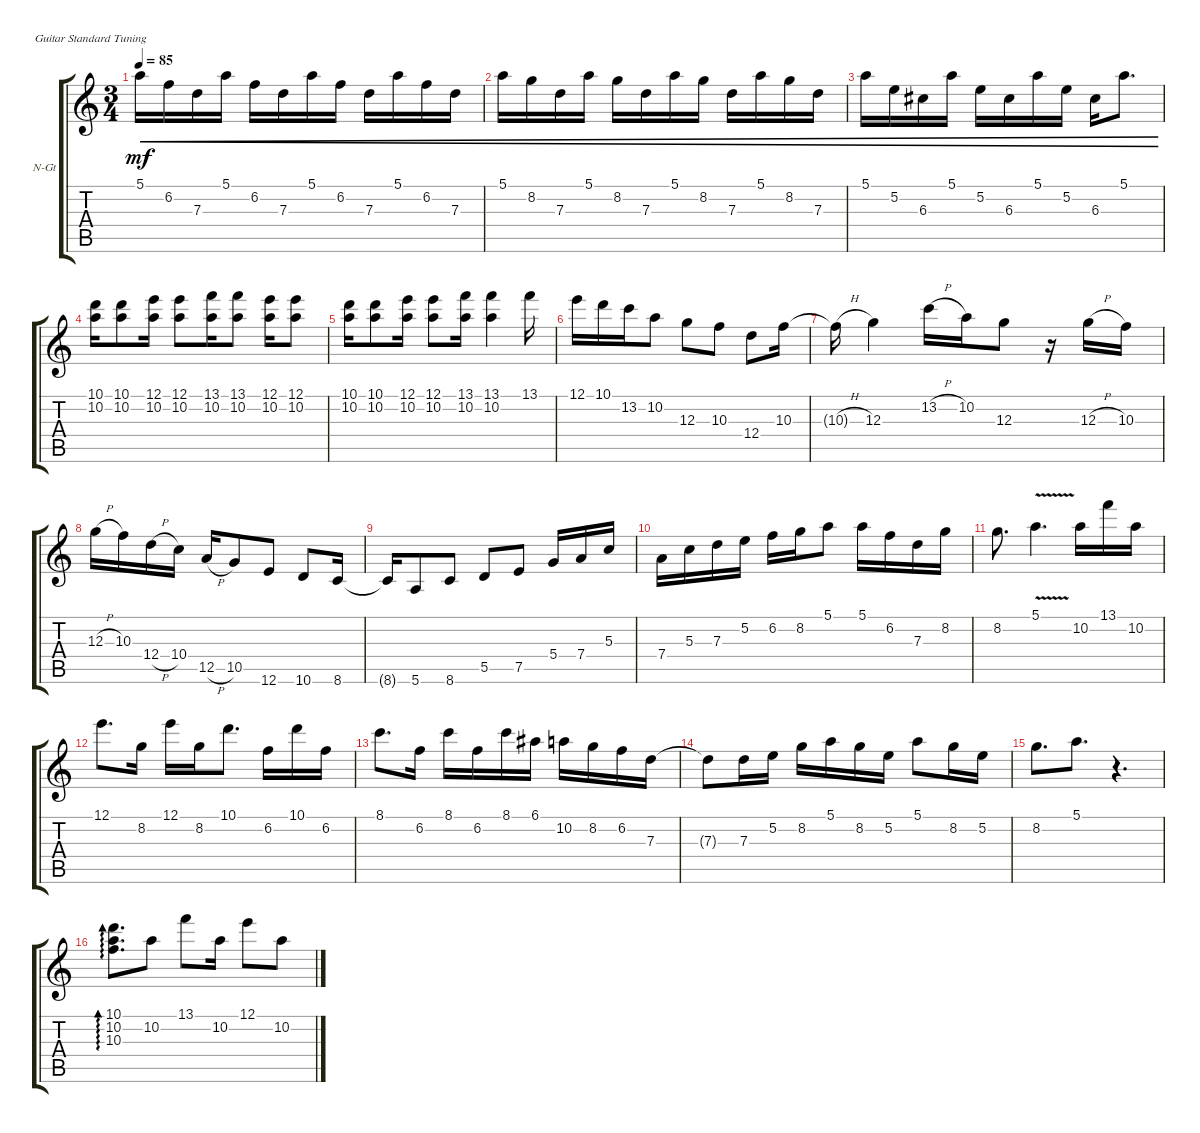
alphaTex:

\defaultSystemsLayout 4
\bracketExtendMode groupsimilarinstruments
\firstSystemTrackNameOrientation horizontal
\otherSystemsTrackNameOrientation horizontal
\track ("Nylon Guitar" "N-Gt") {instrument acousticguitarnylon}
\staff {score tabs}
\tuning (E4 B3 G3 D3 A2 E2)
\ts (3 4)
\tempo 85
\clef g2
\ks c
5.1.16{cre dy mf} 6.2.16{cre} 7.3.16{cre} 5.1.16{cre} 6.2.16{cre} 7.3.16{cre} 5.1.16{cre} 6.2.16{cre} 7.3.16{cre} 5.1.16{cre} 6.2.16{cre} 7.3.16{cre} |
5.1.16{cre} 8.2.16{cre} 7.3.16{cre} 5.1.16{cre} 8.2.16{cre} 7.3.16{cre} 5.1.16{cre} 8.2.16{cre} 7.3.16{cre} 5.1.16{cre} 8.2.16{cre} 7.3.16{cre} |
5.1.16{cre} 5.2.16{cre} 6.3.16{cre} 5.1.16{cre} 5.2.16{cre} 6.3.16{cre} 5.1.16{cre} 5.2.16{cre} 6.3.16{cre} 5.1.8{d cre} |
(10.2 10.1).16 (10.2 10.1).8 (12.1 10.2).16 (12.1 10.2).8 (10.2 13.1).16 (10.2 13.1).8 (12.1 10.2).16 (12.1 10.2).8 |
(10.2 10.1).16 (10.2 10.1).8 (12.1 10.2).16 (12.1 10.2).8 (10.2 13.1).16 (10.2 13.1).4 13.1.16 |
12.1.16 10.1.16 13.2.16 10.2.8 12.3.8 10.3.8 12.4.8 10.3.16 |
10.3{h t}.16 12.3.4 13.2{h}.16 10.2.16 12.3.8 r.16 12.3{h}.16 10.3.16 |
12.3{h}.16 10.3.16 12.4{h}.16 10.4.16 12.5{h}.16 10.5.8 12.6.8 10.6.8 8.6.16 |
8.6{t}.16 5.6.8 8.6.8 5.5.8 7.5.8 5.4.16 7.4.16 5.3.16 |
7.4.16 5.3.16 7.3.16 5.2.16 6.2.16 8.2.16 5.1.8 5.1.16 6.2.16 7.3.16 8.2.16 |
8.2.8{d} 5.1{v}.4{d} 10.2.16 13.1.16 10.2.16 |
\scale
0.246796 12.1.8{d} 8.2.16 12.1.16 8.2.16 10.1.8{d} 6.2.16 10.1.16 6.2.16 |
\scale
0.254637 8.1.8{d} 6.2.16 8.1.16 6.2.16 8.1.16 6.1.16 10.2.16 8.2.16 6.2.16 7.3.16 |
\scale
0.29525 7.3{t}.8 7.3.16 5.2.16 8.2.16 5.1.16 8.2.16 5.2.16 5.1.8 8.2.16 5.2.16 |
\scale
0.204782 8.2.8{d} 5.1.8{d} r.4{d} |
(10.1 10.2 10.3).8{d ad 0} 10.2.8 13.1.8 10.2.16 12.1.8 10.2.8
